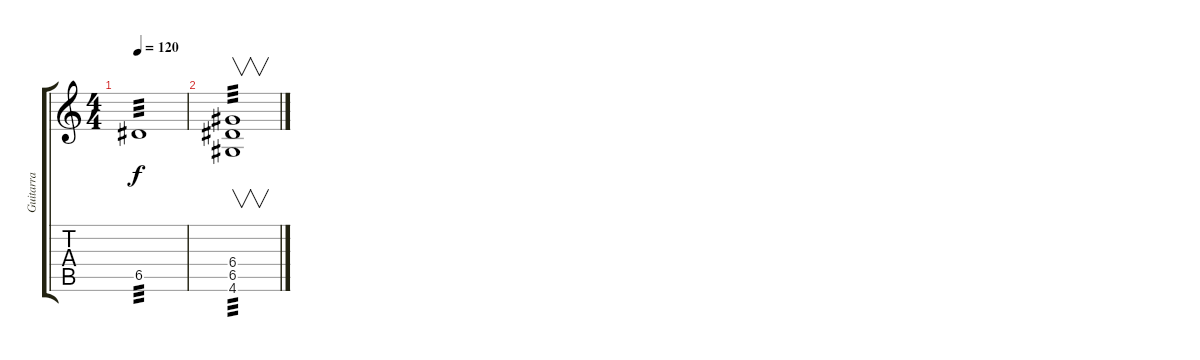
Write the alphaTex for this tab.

\track ("Guitarra" "Guitarra") {instrument electricguitarjazz}
\staff {score tabs}
\tuning (E4 B3 G3 D3 A2 E2) {hide}
\ts (4 4)
\tempo 120
\clef g2
\ks c
6.5.1{tp 3 dy f} |
(6.4 6.5 4.6).1{v tp 3}
